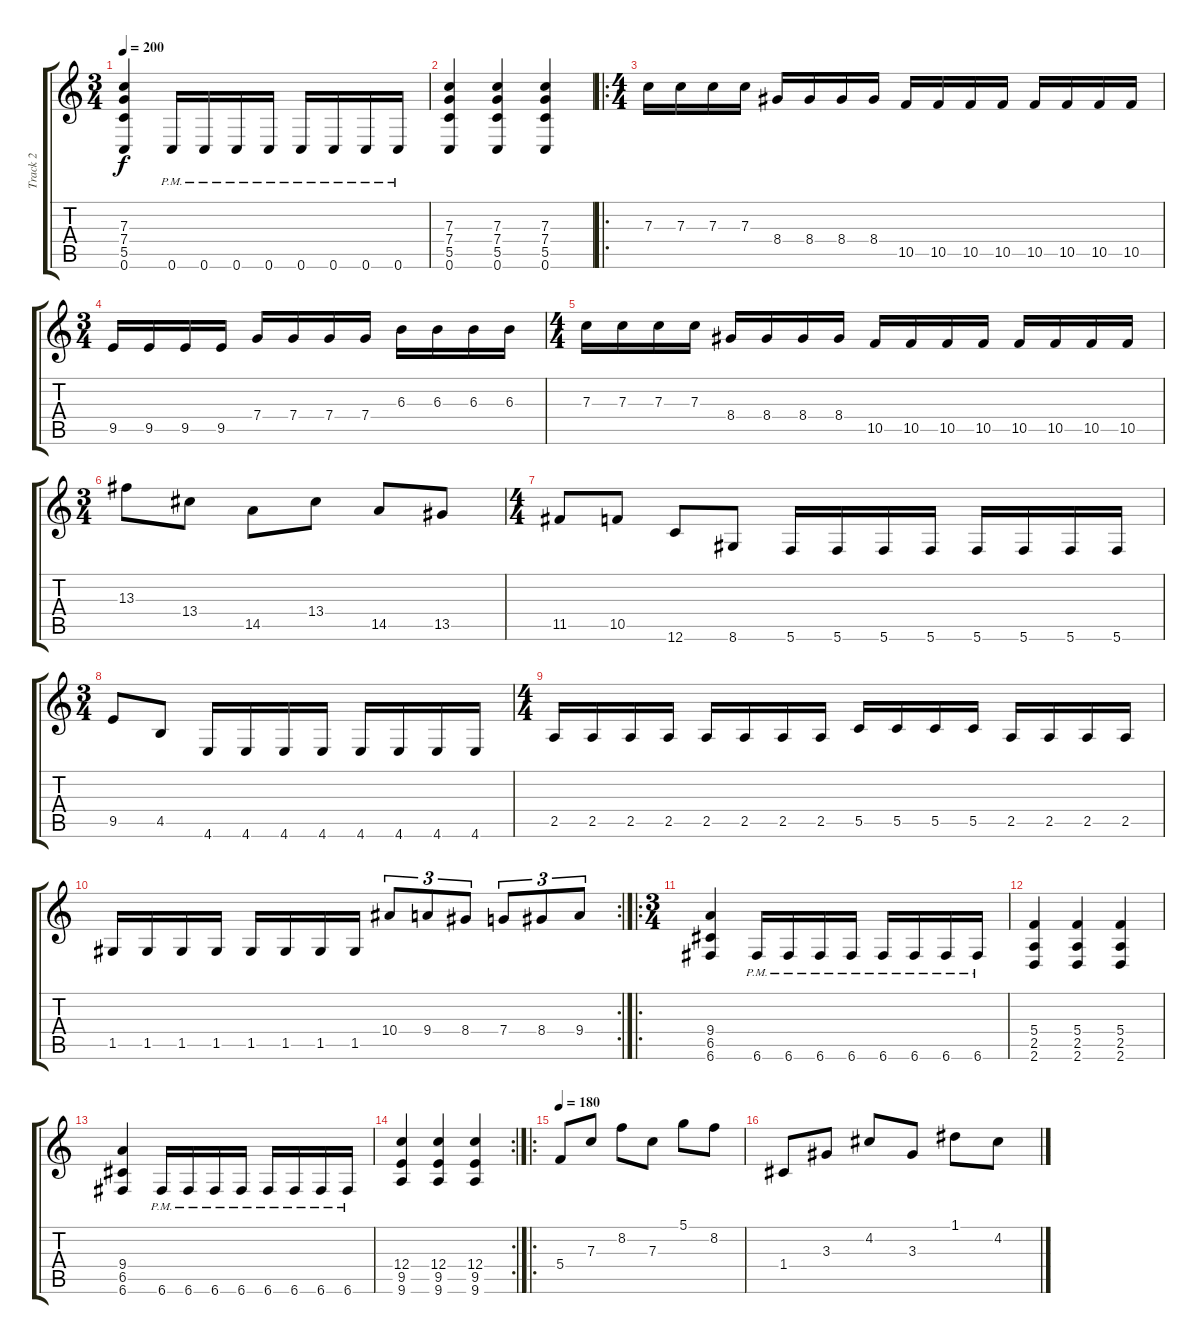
\track ("Track 2" "Track 2") {instrument overdrivenguitar}
\staff {score tabs}
\tuning (D4 A3 F3 C3 G2 C2) {hide}
\ts (3 4)
\tempo 200
\clef g2
\ks c
(7.3 7.4 5.5 0.6).4{dy f} 0.6{pm}.16 0.6{pm}.16 0.6{pm}.16 0.6{pm}.16 0.6{pm}.16 0.6{pm}.16 0.6{pm}.16 0.6{pm}.16 |
(7.3 7.4 5.5 0.6).4 (7.3 7.4 5.5 0.6).4 (7.3 7.4 5.5 0.6).4 |
\ro
\ts (4 4)
7.3.16 7.3.16 7.3.16 7.3.16 8.4.16 8.4.16 8.4.16 8.4.16 10.5.16 10.5.16 10.5.16 10.5.16 10.5.16 10.5.16 10.5.16 10.5.16 |
\ts (3 4)
9.5.16 9.5.16 9.5.16 9.5.16 7.4.16 7.4.16 7.4.16 7.4.16 6.3.16 6.3.16 6.3.16 6.3.16 |
\ts (4 4)
7.3.16 7.3.16 7.3.16 7.3.16 8.4.16 8.4.16 8.4.16 8.4.16 10.5.16 10.5.16 10.5.16 10.5.16 10.5.16 10.5.16 10.5.16 10.5.16 |
\ts (3 4)
13.3.8 13.4.8 14.5.8 13.4.8 14.5.8 13.5.8 |
\ts (4 4)
11.5.8 10.5.8 12.6.8 8.6.8 5.6.16 5.6.16 5.6.16 5.6.16 5.6.16 5.6.16 5.6.16 5.6.16 |
\ts (3 4)
9.5.8 4.5.8 4.6.16 4.6.16 4.6.16 4.6.16 4.6.16 4.6.16 4.6.16 4.6.16 |
\ts (4 4)
2.5.16 2.5.16 2.5.16 2.5.16 2.5.16 2.5.16 2.5.16 2.5.16 5.5.16 5.5.16 5.5.16 5.5.16 2.5.16 2.5.16 2.5.16 2.5.16 |
\rc 2
1.5.16 1.5.16 1.5.16 1.5.16 1.5.16 1.5.16 1.5.16 1.5.16 10.4.8{tu (3 2)} 9.4.8{tu (3 2)} 8.4.8{tu (3 2)} 7.4.8{tu (3 2)} 8.4.8{tu (3 2)} 9.4.8{tu (3 2)} |
\ro
\ts (3 4)
(9.4 6.5 6.6).4 6.6{pm}.16 6.6{pm}.16 6.6{pm}.16 6.6{pm}.16 6.6{pm}.16 6.6{pm}.16 6.6{pm}.16 6.6{pm}.16 |
(5.4 2.5 2.6).4 (5.4 2.5 2.6).4 (5.4 2.5 2.6).4 |
(9.4 6.5 6.6).4 6.6{pm}.16 6.6{pm}.16 6.6{pm}.16 6.6{pm}.16 6.6{pm}.16 6.6{pm}.16 6.6{pm}.16 6.6{pm}.16 |
\rc 2
(12.4 9.5 9.6).4 (12.4 9.5 9.6).4 (12.4 9.5 9.6).4 |
\ro
\tempo 180
5.4.8{instrument electricguitarmuted} 7.3.8 8.2.8 7.3.8 5.1.8 8.2.8 |
1.4.8 3.3.8 4.2.8 3.3.8 1.1.8 4.2.8
